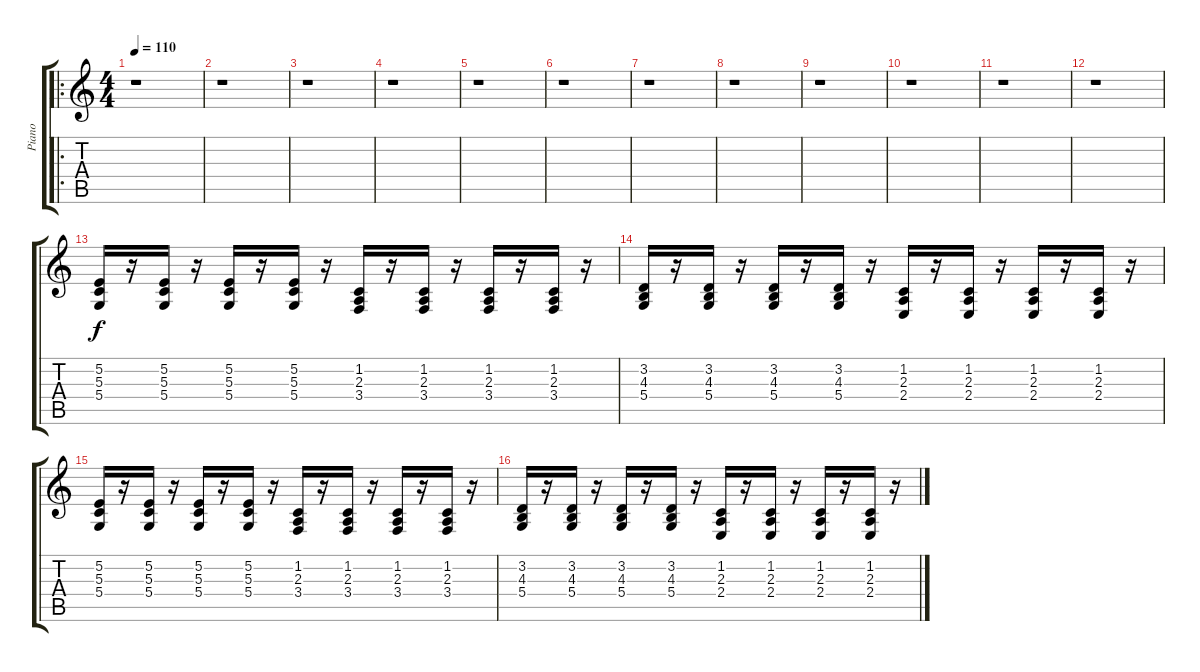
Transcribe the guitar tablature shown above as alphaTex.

\track ("Piano" "Piano") {instrument acousticgrandpiano}
\staff {score tabs}
\tuning (E4 B3 G3 D3 A2 E2) {hide}
\ro
\ts (4 4)
\tempo 110
\clef g2
\ks c
r.1{dy f} |
r.1 |
r.1 |
r.1 |
r.1 |
r.1 |
r.1 |
r.1 |
r.1 |
r.1 |
r.1 |
r.1 |
(5.2 5.3 5.4).16 r.16 (5.2 5.3 5.4).16 r.16 (5.2 5.3 5.4).16 r.16 (5.2 5.3 5.4).16 r.16 (1.2 2.3 3.4).16 r.16 (1.2 2.3 3.4).16 r.16 (1.2 2.3 3.4).16 r.16 (1.2 2.3 3.4).16 r.16 |
(3.2 4.3 5.4).16 r.16 (3.2 4.3 5.4).16 r.16 (3.2 4.3 5.4).16 r.16 (3.2 4.3 5.4).16 r.16 (1.2 2.3 2.4).16 r.16 (1.2 2.3 2.4).16 r.16 (1.2 2.3 2.4).16 r.16 (1.2 2.3 2.4).16 r.16 |
(5.2 5.3 5.4).16 r.16 (5.2 5.3 5.4).16 r.16 (5.2 5.3 5.4).16 r.16 (5.2 5.3 5.4).16 r.16 (1.2 2.3 3.4).16 r.16 (1.2 2.3 3.4).16 r.16 (1.2 2.3 3.4).16 r.16 (1.2 2.3 3.4).16 r.16 |
(3.2 4.3 5.4).16 r.16 (3.2 4.3 5.4).16 r.16 (3.2 4.3 5.4).16 r.16 (3.2 4.3 5.4).16 r.16 (1.2 2.3 2.4).16 r.16 (1.2 2.3 2.4).16 r.16 (1.2 2.3 2.4).16 r.16 (1.2 2.3 2.4).16 r.16
